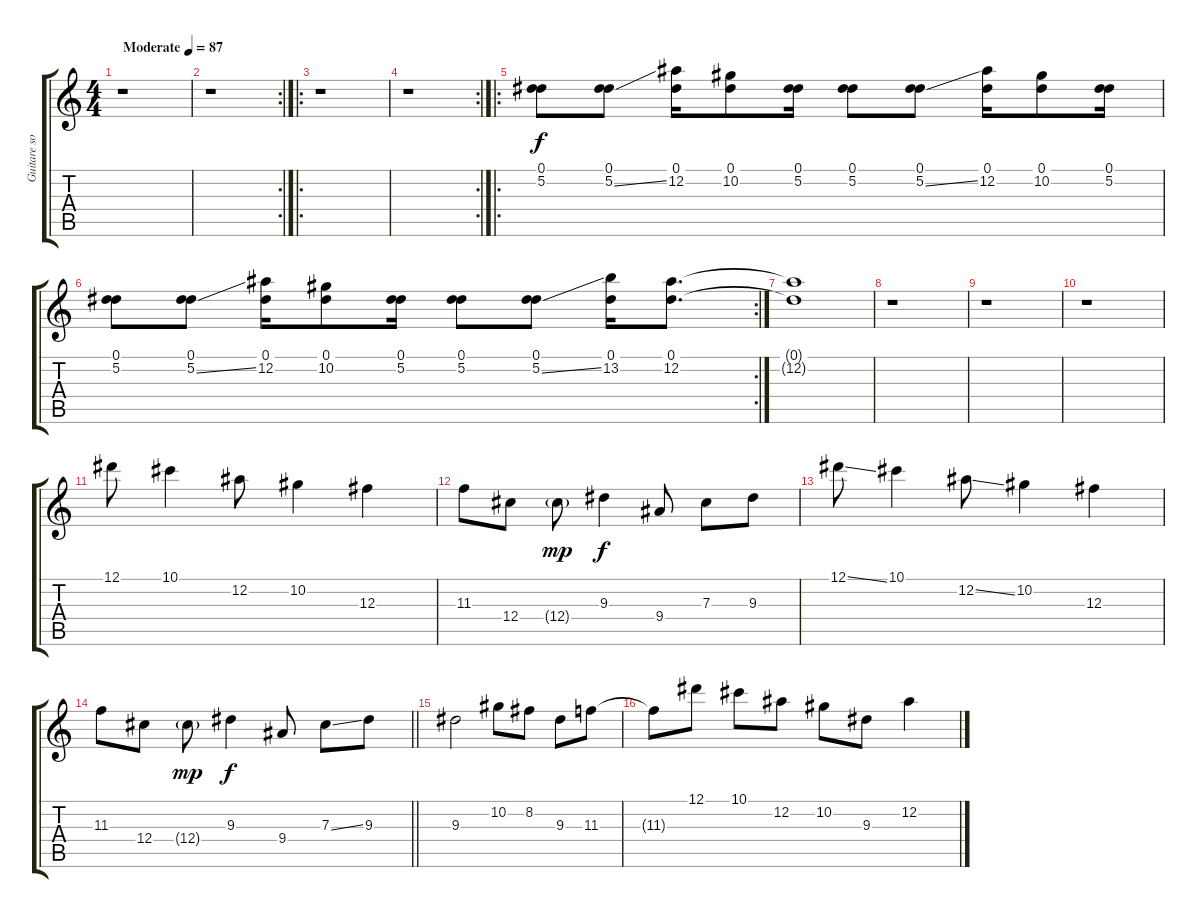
\track ("Guitare solo 2" "Guitare so") {instrument electricguitarjazz}
\staff {score tabs}
\tuning (Eb4 Bb3 Gb3 Db3 Ab2 Eb2) {hide}
\ts (4 4)
\tempo (87 "Moderate")
\clef g2
\ks c
r.1{dy f instrument electricguitarjazz} |
\rc 2
r.1 |
\ro
r.1 |
\rc 2
r.1 |
\ro
(0.1 5.2).8 (0.1 5.2{ss}).8 (0.1 12.2).16 (0.1 10.2).8 (0.1 5.2).16 (0.1 5.2).8 (0.1 5.2{ss}).8 (0.1 12.2).16 (0.1 10.2).8 (0.1 5.2).16 |
\rc 2
(0.1 5.2).8 (0.1 5.2{ss}).8 (0.1 12.2).16 (0.1 10.2).8 (0.1 5.2).16 (0.1 5.2).8 (0.1 5.2{ss}).8 (0.1 13.2).16 (0.1 12.2).8{d} |
(0.1{t} 12.2{t}).1 |
r.1 |
r.1 |
r.1 |
12.1.8 10.1.4 12.2.8 10.2.4 12.3.4 |
11.3.8 12.4.8 12.4{g}.8{dy mp} 9.3.4{dy f} 9.4.8 7.3.8 9.3.8 |
12.1{ss}.8 10.1.4 12.2{ss}.8 10.2.4 12.3.4 |
\barLineRight lightlight
11.3.8 12.4.8 12.4{g}.8{dy mp} 9.3.4{dy f} 9.4.8 7.3{ss}.8 9.3.8 |
9.3.2 10.2.8 8.2.8 9.3.8 11.3.8 |
11.3{t}.8 12.1.8 10.1.8 12.2.8 10.2.8 9.3.8 12.2.4
